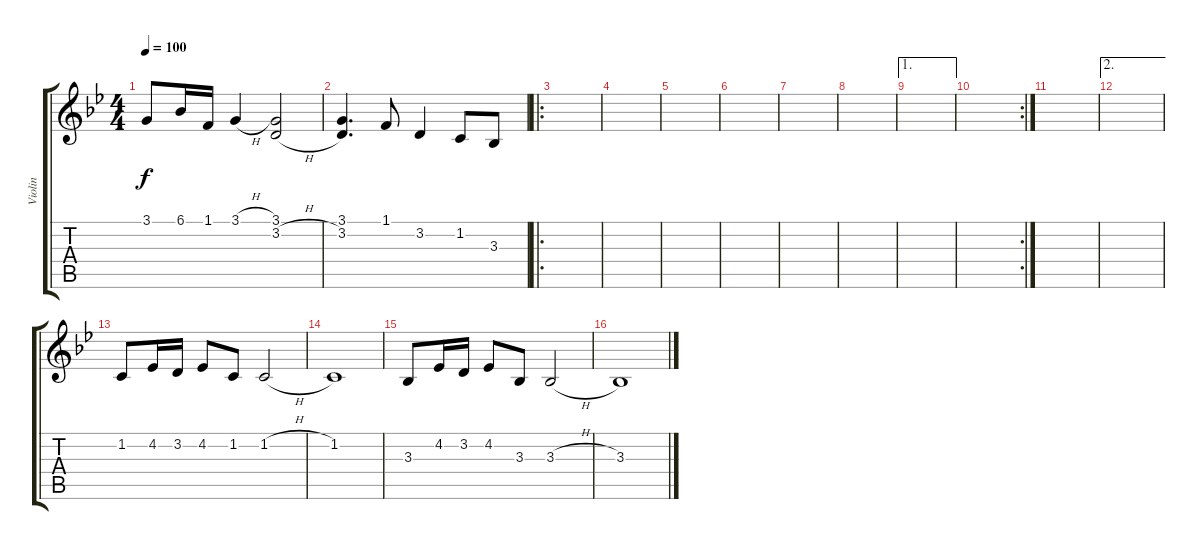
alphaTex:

\track ("Violin" "Violin") {instrument violin}
\staff {score tabs}
\tuning (E4 B3 G3 D3 A2 E2) {hide}
\ts (4 4)
\tempo 100
\clef g2
\ks bb
3.1.8{dy f} 6.1.16 1.1.16 3.1{h}.4 (3.1 3.2{h}).2 |
(3.1 3.2).4{d} 1.1.8 3.2.4 1.2.8 3.3.8 |
\ro
|
|
|
|
|
|
\ae 1
|
\rc 2
|
|
\ae 2
|
1.2.8 4.2.16 3.2.16 4.2.8 1.2.8 1.2{h}.2 |
1.2.1 |
3.3.8 4.2.16 3.2.16 4.2.8 3.3.8 3.3{h}.2 |
3.3.1
